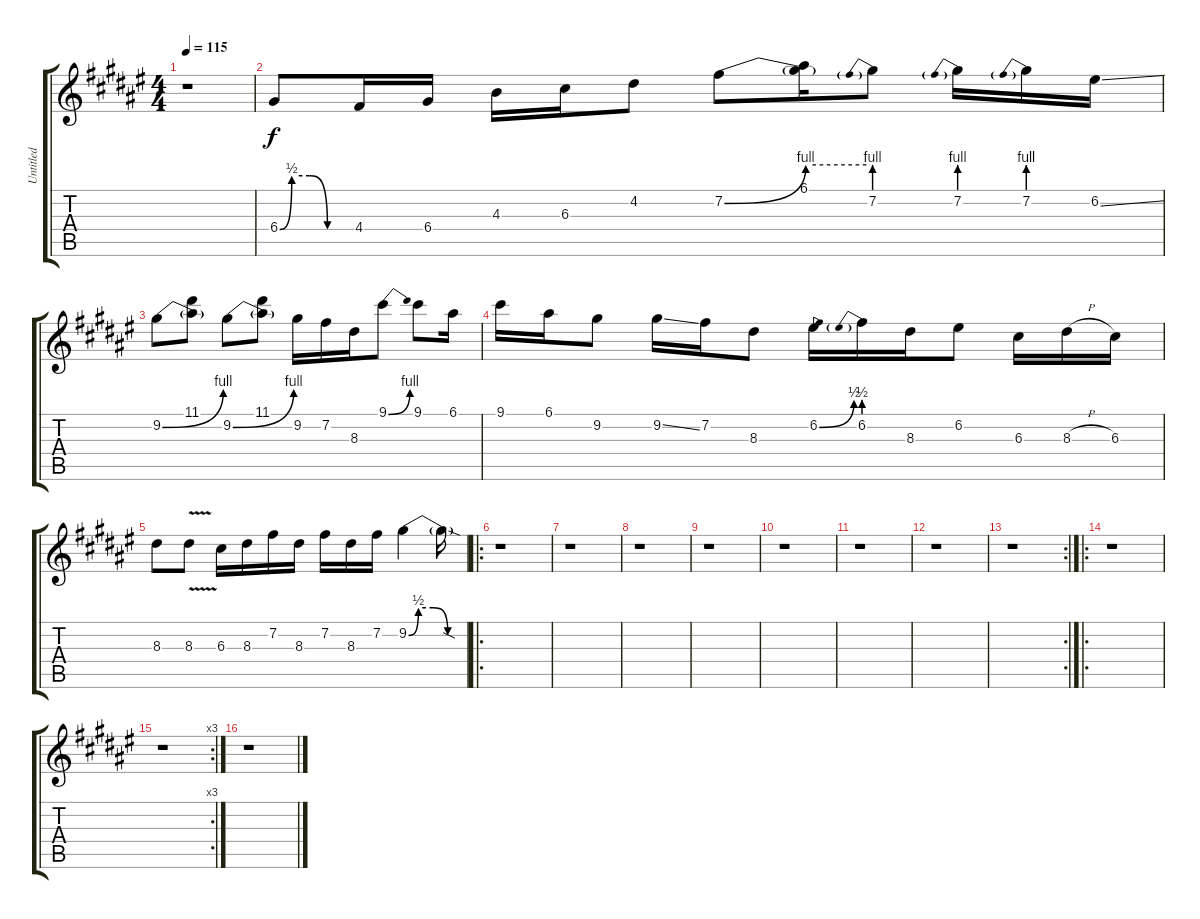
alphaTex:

\track ("Untitled" "Untitled") {instrument overdrivenguitar}
\staff {score tabs}
\tuning (E4 B3 G3 D3 A2 E2) {hide}
\ts (4 4)
\tempo 115
\clef g2
\ks f#
r.1{dy f instrument overdrivenguitar} |
\ks d#minor
6.4{be (custom 0 0 10 2 25 2 40 0 60 0)}.8 4.4.16 6.4.16 4.3.16 6.3.16 4.2.8 7.2{be (bend 0 0 60 4)}.8 (6.1 7.2{be (hold 0 4 60 4) t}).16 7.2{be (prebend 0 4 60 4)}.8 7.2{be (prebend 0 4 60 4)}.16 7.2{be (prebend 0 4 60 4)}.16 6.2{ss}.16 |
9.2{be (bend 0 0 60 4)}.8 (11.1 9.2{t}).8 9.2{be (bend 0 0 60 4)}.8 (11.1 9.2{t}).8 9.2.16 7.2.16 8.3.16 9.1{be (bend 0 0 60 4)}.8 9.1.8 6.1.16 |
\ks f#
9.1.16 6.1.16 9.2.8 9.2{ss}.16 7.2.16 8.3.8 6.2{be (bend 0 0 60 2)}.16 6.2{be (prebend 0 2 60 2)}.16 8.3.16 6.2.8 6.3.16 8.3{h}.16 6.3.16 |
\ks d#minor
8.3.8 8.3{v}.8 6.3.16 8.3.16 7.2.16 8.3.16 7.2.16 8.3.16 7.2.16 9.2{be (custom 0 0 10 2 25 2 40 0 60 0)}.4 9.2{sod t}.16 |
\ro
\ks f#
r.1 |
\ks d#minor
r.1 |
r.1 |
r.1 |
\ks f#
r.1 |
\ks d#minor
r.1 |
\ks f#
r.1 |
\rc 2
\ks d#minor
r.1 |
\ro
\ks f#
r.1 |
\rc 3
\ks d#minor
r.1 |
r.1
